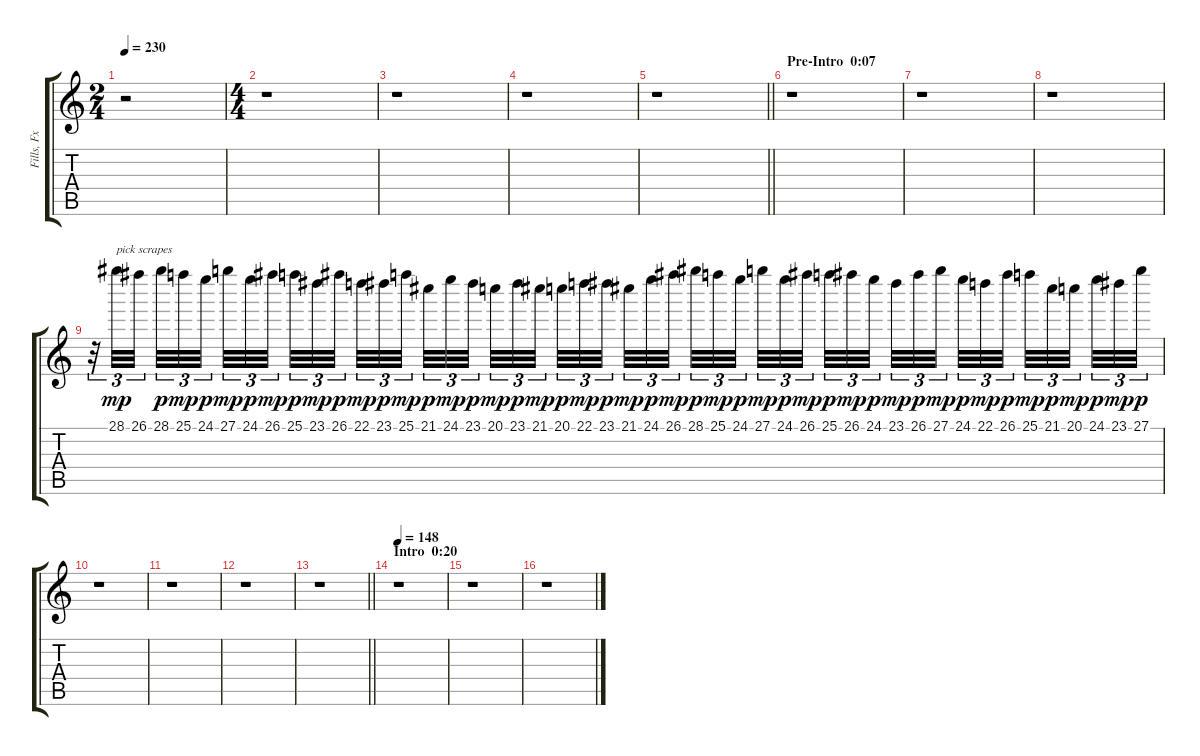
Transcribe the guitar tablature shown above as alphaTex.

\track ("Fills, Fx" "Fills, Fx") {instrument distortionguitar}
\staff {score tabs}
\tuning (E4 B3 G3 D3 A2 E2) {hide}
\ts (2 4)
\tempo 230
\tempo 150
\tempo 230
\clef g2
\ks c
r.2{dy mp instrument distortionguitar} |
\ts (4 4)
r.1 |
r.1 |
r.1 |
\barLineRight lightlight
r.1 |
\section ("" "Pre-Intro  0:07")
r.1 |
r.1 |
r.1 |
r.32{tu (3 2)} 28.1.32{tu (3 2) txt "pick scrapes" volume 10 balance 12 instrument distortionguitar} 26.1.32{tu (3 2) beam splitsecondary} 28.1.32{tu (3 2) dy p} 25.1.32{tu (3 2) dy mp} 24.1.32{tu (3 2) dy p beam splitsecondary} 27.1.32{tu (3 2) dy mp} 24.1.32{tu (3 2) dy p} 26.1.32{tu (3 2) dy mp beam splitsecondary} 25.1.32{tu (3 2) dy p} 23.1.32{tu (3 2) dy mp} 26.1.32{tu (3 2) dy p} 22.1.32{tu (3 2) dy mp} 23.1.32{tu (3 2) dy p} 25.1.32{tu (3 2) dy mp beam splitsecondary} 21.1.32{tu (3 2) dy p} 24.1.32{tu (3 2) dy mp} 23.1.32{tu (3 2) dy p beam splitsecondary} 20.1.32{tu (3 2) dy mp} 23.1.32{tu (3 2) dy p} 21.1.32{tu (3 2) dy mp beam splitsecondary} 20.1.32{tu (3 2) dy p} 22.1.32{tu (3 2) dy mp} 23.1.32{tu (3 2) dy p} 21.1.32{tu (3 2) dy mp} 24.1.32{tu (3 2) dy p} 26.1.32{tu (3 2) dy mp beam splitsecondary} 28.1.32{tu (3 2) dy p} 25.1.32{tu (3 2) dy mp} 24.1.32{tu (3 2) dy p beam splitsecondary} 27.1.32{tu (3 2) dy mp} 24.1.32{tu (3 2) dy p} 26.1.32{tu (3 2) dy mp beam splitsecondary} 25.1.32{tu (3 2) dy p} 26.1.32{tu (3 2) dy mp} 24.1.32{tu (3 2) dy p} 23.1.32{tu (3 2) dy mp} 26.1.32{tu (3 2) dy p} 27.1.32{tu (3 2) dy mp beam splitsecondary} 24.1.32{tu (3 2) dy p} 22.1.32{tu (3 2) dy mp} 26.1.32{tu (3 2) dy p beam splitsecondary} 25.1.32{tu (3 2) dy mp} 21.1.32{tu (3 2) dy p} 20.1.32{tu (3 2) dy mp beam splitsecondary} 24.1.32{tu (3 2) dy p} 23.1.32{tu (3 2) dy mp} 27.1.32{tu (3 2) dy p} |
r.1 |
r.1 |
r.1 |
\barLineRight lightlight
r.1 |
\section ("" "Intro  0:20")
\tempo 148
r.1 |
r.1 |
r.1
